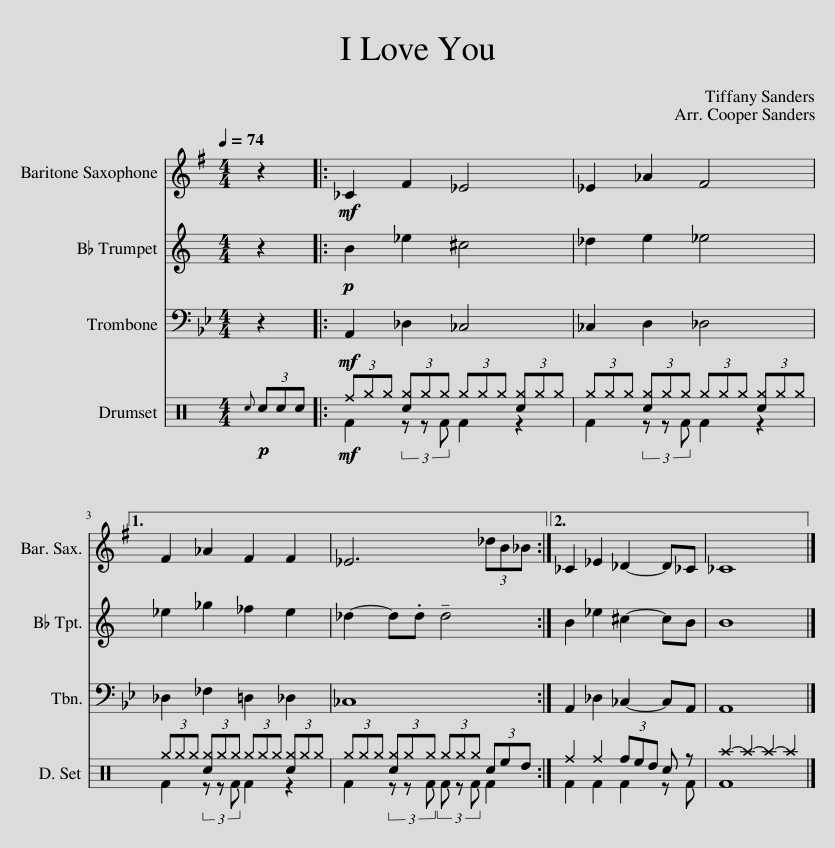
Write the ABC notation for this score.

X:1
%%score 1 2 3 ( 4 5 )
L:1/8
Q:1/4=74
M:4/4
I:linebreak $
K:Bb
V:1 treble transpose=-21
V:2 treble transpose=-2
V:3 bass
V:4 perc
K:none
V:5 perc
K:none
V:1
[K:G] z2 |:!mf! _C2 F2 _E4 | _E2 _A2 F4 |1$ F2 _A2 F2 F2 | _E6 (3_dB_B :|2 %5
 _C2 _E2 _D2- D_C | _C8 |] %7
V:2
[K:C] z2 |:!p! B2 _e2 ^c4 | _d2 e2 _e4 |1$ _e2 _g2 _f2 e2 | _d2- d.d !tenuto!d4 :|2 %5
 B2 _e2 ^c2- cB | B8 |] %7
V:3
 z2 |:!mf! A,,2 _D,2 _C,4 | _C,2 D,2 _D,4 |1$ _D,2 _F,2 =D,2 _D,2 | _C,8 :|2 %5
 A,,2 _D,2 _C,2- C,A,, | A,,8 |] %7
V:4
[K:C]!p!{c} (3ccc |:!mf! (3^f^g^g (3[c^g]^g^g (3^g^g^g (3[c^g]^g^g | (3^g^g^g (3[c^g]^g^g (3^g^g^g (3[c^g]^g^g |1$ (3^g^g^g (3[c^g]^g^g (3^g^g^g (3[c^g]^g^g | (3^g^g^g (3[c^g]^g^g (3^g^g^g (3ced :|2 %5
 ^f2 ^f2 (3fed c z | ^a2- ^a2- ^a2- ^a2 |] %7
V:5
[K:C] x2 |: F2 (3z z F F2 z2 | F2 (3z z F F2 z2 |1$ F2 (3z z F F2 z2 | F2 (3z z F (3F z F F2 :|2 %5
 F2 F2 F2 z F | F8 |] %7
